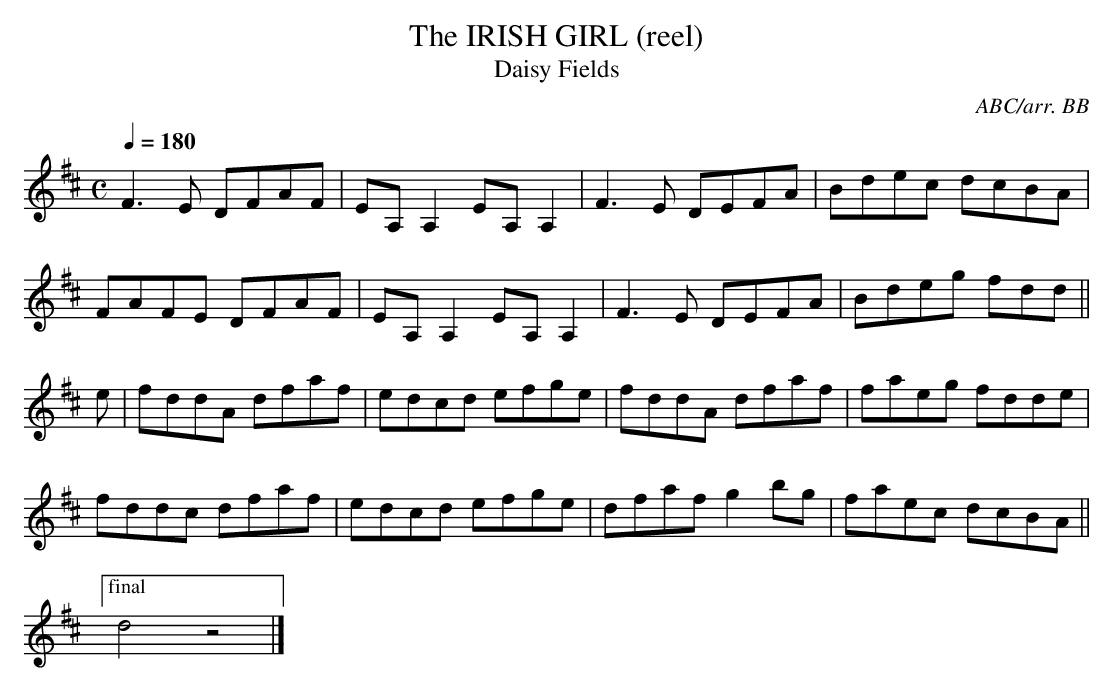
X:1
T:IRISH GIRL (reel), The
T:Daisy Fields
C:ABC/arr. BB
L:1/8
Q:1/4=180
M:C
K:D
F3E DFAF|EA, A,2 EA, A,2|F3E DEFA|Bdec dcBA|
FAFE DFAF|EA, A,2 EA, A,2|F3E DEFA|Bdeg fdd||
e|fddA dfaf|edcd efge|fddA dfaf|faeg fdde|
fddc dfaf|edcd efge|dfaf g2bg|faec dcBA||
["final" d4z4|]
